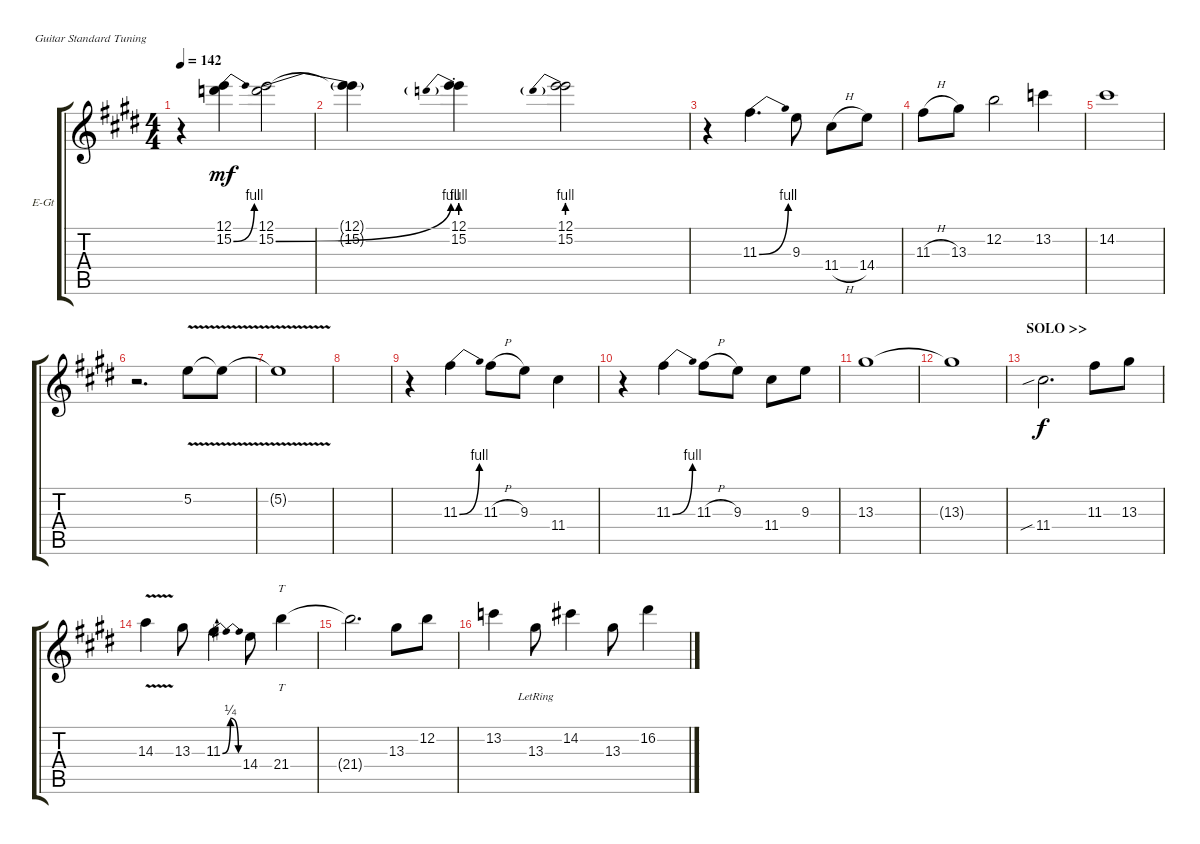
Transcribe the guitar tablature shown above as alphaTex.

\defaultSystemsLayout 4
\bracketExtendMode groupsimilarinstruments
\firstSystemTrackNameOrientation horizontal
\otherSystemsTrackNameOrientation horizontal
\track ("Electric Guitar" "E-Gt") {instrument distortionguitar}
\staff {score tabs}
\tuning (E4 B3 G3 D3 A2 E2)
\ts (4 4)
\tempo 142
\clef g2
\scale
0.333333
\ks e
r.4{dy mf} (15.2{be (bend 0 0 17.4 4)} 12.1).4 (15.2{be (bend 0 0 27.599999999999998 4)} 12.1).2 |
\scale
0.333333 (15.2{t} 12.1{t}).4 (12.1{st} 15.2{be (prebend 0 4 60 4)}).4 (12.1 15.2{be (prebend 0 4 60 4)}).2 |
\scale
0.333333 r.4 11.3{be (bend 0 0 17.4 4)}.4{d} 9.3.8 11.4{h}.8 14.4.8 |
\scale
0.354497 11.3{h}.8 13.3.8 12.2.2 13.2.4 |
14.2.1 |
r.2{d} 5.2{v}.8 5.2{v t}.8 |
5.2{v t}.1 |
|
r.4 11.3{be (bend 0 0 15 4)}.4 11.3{h}.8 9.3.8 11.4.4 |
r.4 11.3{be (bend 0 0 15 4)}.4 11.3{h}.8 9.3.8 11.4.8 9.3.8 |
13.3.1 |
13.3{t}.1 |
\section ("" "SOLO >>")
11.4{sib}.2{d dy f} 11.3.8 13.3.8 |
14.3{v}.4 13.3.8 11.3{be (bendrelease 0 0 13.799999999999999 1 20.4 1 30 0)}.4 14.4.8 21.4.4{tt} |
21.4{t}.2{d} 13.3.8 12.2.8 |
13.2.4 13.3{lr}.8 14.2.4 13.3.8 16.2.4
